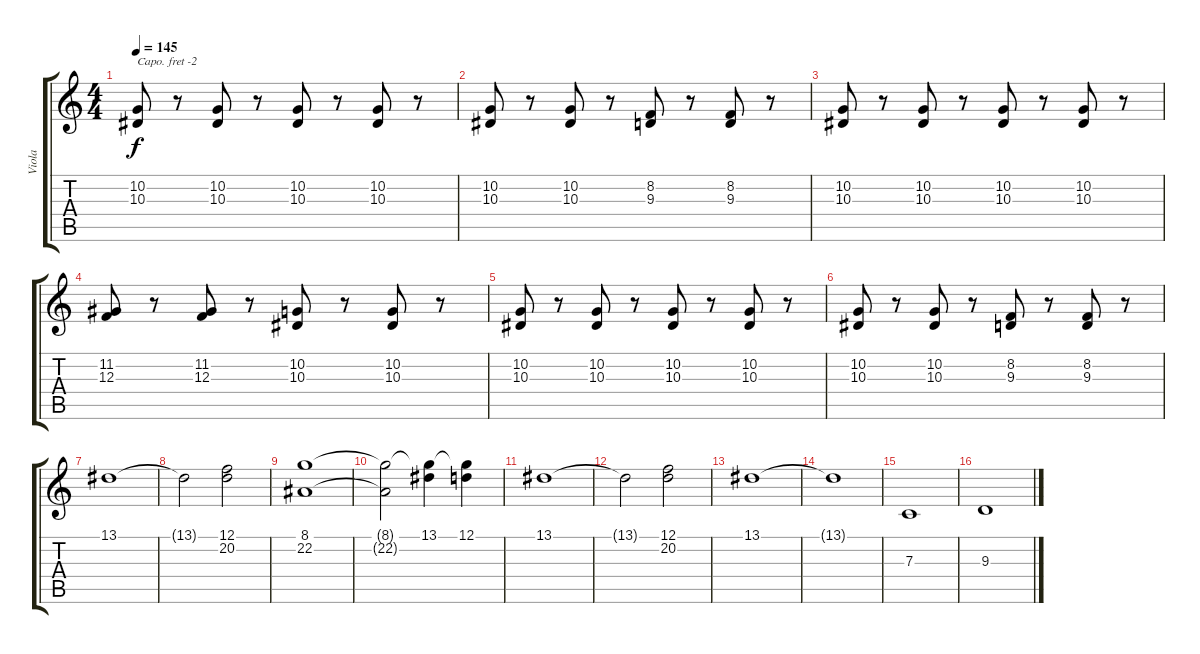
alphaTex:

\track ("Viola" "Viola") {instrument viola}
\staff {score tabs}
\capo -2
\tuning (E4 B3 G3 D3 A2 D2) {hide}
\ts (4 4)
\tempo 145
\clef g2
\ks c
(10.2 10.3).8{dy f} r.8 (10.2 10.3).8 r.8 (10.2 10.3).8 r.8 (10.2 10.3).8 r.8 |
(10.2 10.3).8 r.8 (10.2 10.3).8 r.8 (8.2 9.3).8 r.8 (8.2 9.3).8 r.8 |
(10.2 10.3).8 r.8 (10.2 10.3).8 r.8 (10.2 10.3).8 r.8 (10.2 10.3).8 r.8 |
(11.2 12.3).8 r.8 (11.2 12.3).8 r.8 (10.2 10.3).8 r.8 (10.2 10.3).8 r.8 |
(10.2 10.3).8 r.8 (10.2 10.3).8 r.8 (10.2 10.3).8 r.8 (10.2 10.3).8 r.8 |
(10.2 10.3).8 r.8 (10.2 10.3).8 r.8 (8.2 9.3).8 r.8 (8.2 9.3).8 r.8 |
13.1.1 |
13.1{t}.2 (12.1 20.2).2 |
(8.1 22.2).1 |
(8.1{t} 22.2{t}).2 (13.1 22.2{t}).4 (12.1 22.2{t}).4 |
13.1.1 |
13.1{t}.2 (12.1 20.2).2 |
13.1.1 |
13.1{t}.1 |
7.3.1 |
9.3.1
